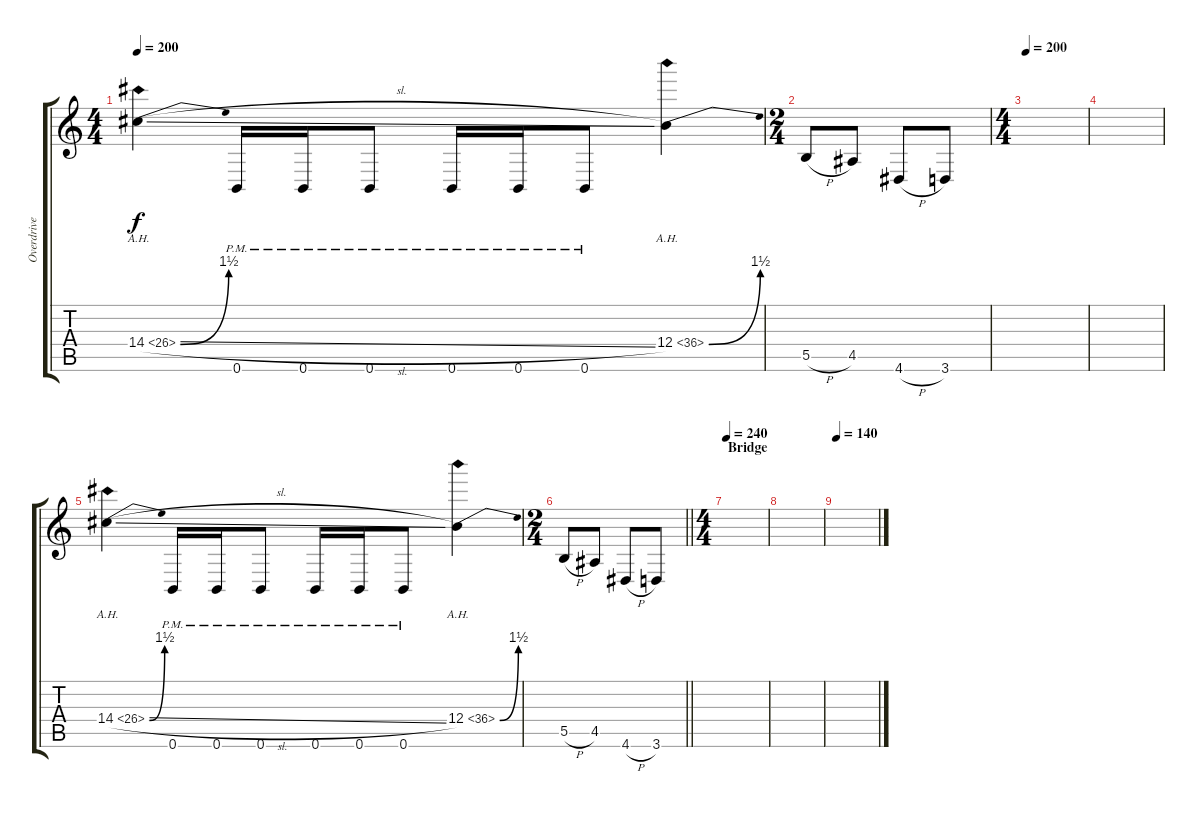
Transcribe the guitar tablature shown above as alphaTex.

\track ("Overdrive Guitar" "Overdrive ") {instrument overdrivenguitar}
\staff {score tabs}
\tuning (Db4 Ab3 E3 B2 Gb2 B1) {hide}
\ts (4 4)
\tempo 200
\clef g2
\ks c
14.4{be (bend 0 0 60 6) ah 12 sl}.4{dy f} 0.6{pm}.16 0.6{pm}.16 0.6{pm}.8 0.6{pm}.16 0.6{pm}.16 0.6{pm}.8 12.4{be (bend 0 0 60 6) ah 24}.4 |
\ts (2 4)
5.5{h}.8 4.5.8 4.6{h}.8 3.6.8 |
\ts (4 4)
\tempo 200
|
|
14.4{be (bend 0 0 60 6) ah 12 sl}.4 0.6{pm}.16 0.6{pm}.16 0.6{pm}.8 0.6{pm}.16 0.6{pm}.16 0.6{pm}.8 12.4{be (bend 0 0 60 6) ah 24}.4 |
\ts (2 4)
\barLineRight lightlight
5.5{h}.8 4.5.8 4.6{h}.8 3.6.8 |
\ts (4 4)
\section ("" "Bridge")
\tempo 230
\tempo 240
|
|
\tempo 140
